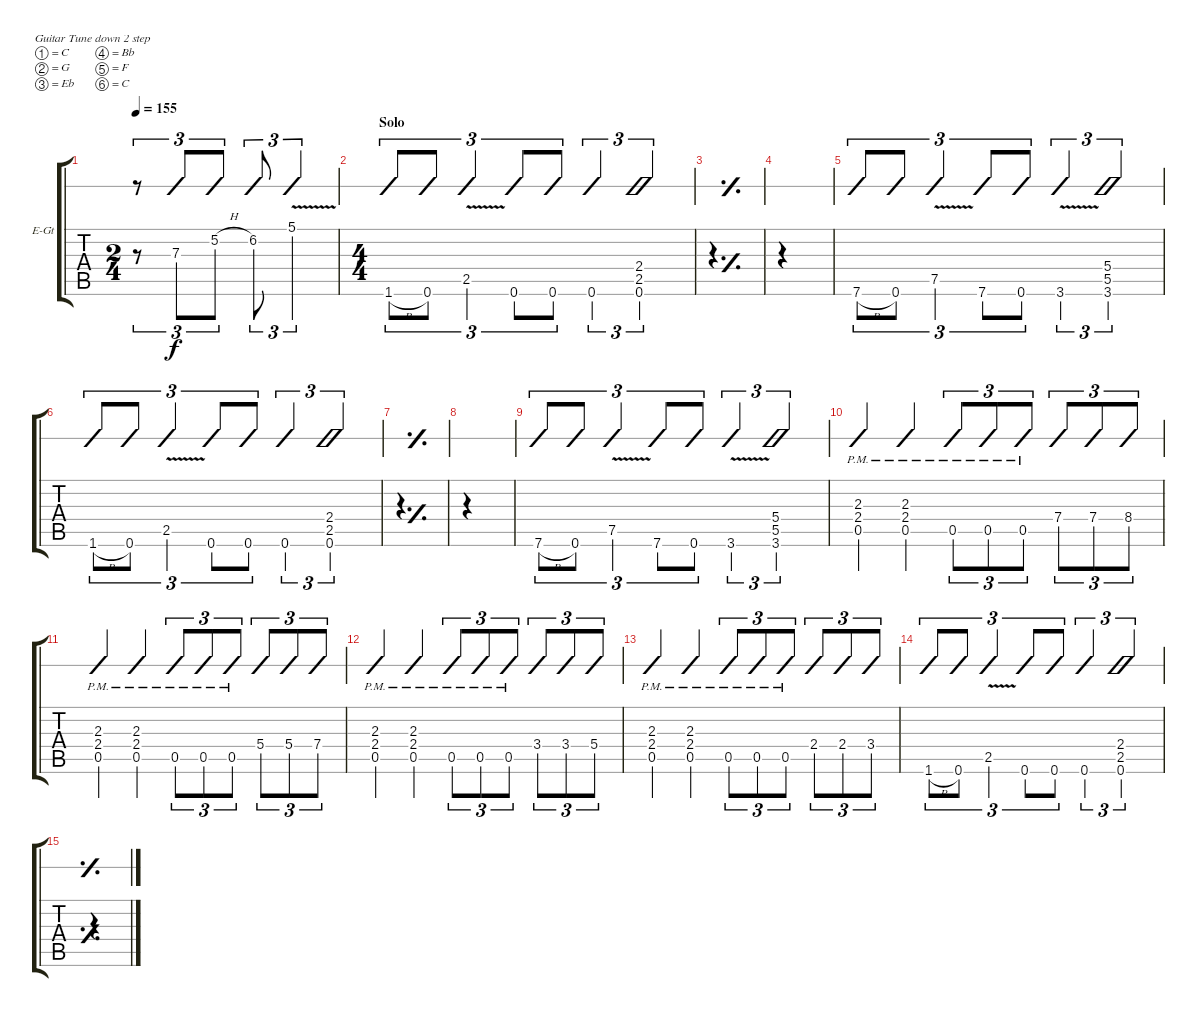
\defaultSystemsLayout 4
\bracketExtendMode groupsimilarinstruments
\firstSystemTrackNameOrientation horizontal
\otherSystemsTrackNameOrientation horizontal
\track ("Electric Guitar" "E-Gt") {instrument distortionguitar}
\staff {tabs slash}
\tuning (C4 G3 Eb3 Bb2 F2 C2)
\ts (2 4)
\tempo 155
\clef g2
\ks c
r.8{tu (3 2) dy f} 7.3.8{tu (3 2)} 5.2{h}.8{tu (3 2)} 6.2.8{tu (3 2)} 5.1{v}.4{tu (3 2)} |
\ts (4 4)
\section ("" "Solo")
1.6{h}.8{tu (3 2)} 0.6.8{tu (3 2)} 2.5{v}.4{tu (3 2)} 0.6.8{tu (3 2)} 0.6.8{tu (3 2)} 0.6.4{tu (3 2)} (0.6 2.5 2.4).2{tu (3 2)} |
\simile simple
|
|
\simile none
7.6{h}.8{tu (3 2)} 0.6.8{tu (3 2)} 7.5{v}.4{tu (3 2)} 7.6.8{tu (3 2)} 0.6.8{tu (3 2)} 3.6{v}.4{tu (3 2)} (3.6 5.5 5.4).2{tu (3 2)} |
1.6{h}.8{tu (3 2)} 0.6.8{tu (3 2)} 2.5{v}.4{tu (3 2)} 0.6.8{tu (3 2)} 0.6.8{tu (3 2)} 0.6.4{tu (3 2)} (0.6 2.5 2.4).2{tu (3 2)} |
\simile simple
|
|
\simile none
7.6{h}.8{tu (3 2)} 0.6.8{tu (3 2)} 7.5{v}.4{tu (3 2)} 7.6.8{tu (3 2)} 0.6.8{tu (3 2)} 3.6{v}.4{tu (3 2)} (3.6 5.5 5.4).2{tu (3 2)} |
(2.3{pm} 2.4{pm} 0.5{pm}).4 (2.3{pm} 2.4{pm} 0.5{pm}).4 0.5{pm}.8{tu (3 2)} 0.5{pm}.8{tu (3 2)} 0.5{pm}.8{tu (3 2)} 7.4.8{tu (3 2)} 7.4.8{tu (3 2)} 8.4.8{tu (3 2)} |
(2.3{pm} 2.4{pm} 0.5{pm}).4 (2.3{pm} 2.4{pm} 0.5{pm}).4 0.5{pm}.8{tu (3 2)} 0.5{pm}.8{tu (3 2)} 0.5{pm}.8{tu (3 2)} 5.4.8{tu (3 2)} 5.4.8{tu (3 2)} 7.4.8{tu (3 2)} |
(2.3{pm} 2.4{pm} 0.5{pm}).4 (2.3{pm} 2.4{pm} 0.5{pm}).4 0.5{pm}.8{tu (3 2)} 0.5{pm}.8{tu (3 2)} 0.5{pm}.8{tu (3 2)} 3.4.8{tu (3 2)} 3.4.8{tu (3 2)} 5.4.8{tu (3 2)} |
(2.3{pm} 2.4{pm} 0.5{pm}).4 (2.3{pm} 2.4{pm} 0.5{pm}).4 0.5{pm}.8{tu (3 2)} 0.5{pm}.8{tu (3 2)} 0.5{pm}.8{tu (3 2)} 2.4.8{tu (3 2)} 2.4.8{tu (3 2)} 3.4.8{tu (3 2)} |
1.6{h}.8{tu (3 2)} 0.6.8{tu (3 2)} 2.5{v}.4{tu (3 2)} 0.6.8{tu (3 2)} 0.6.8{tu (3 2)} 0.6.4{tu (3 2)} (0.6 2.5 2.4).2{tu (3 2)} |
\simile simple
